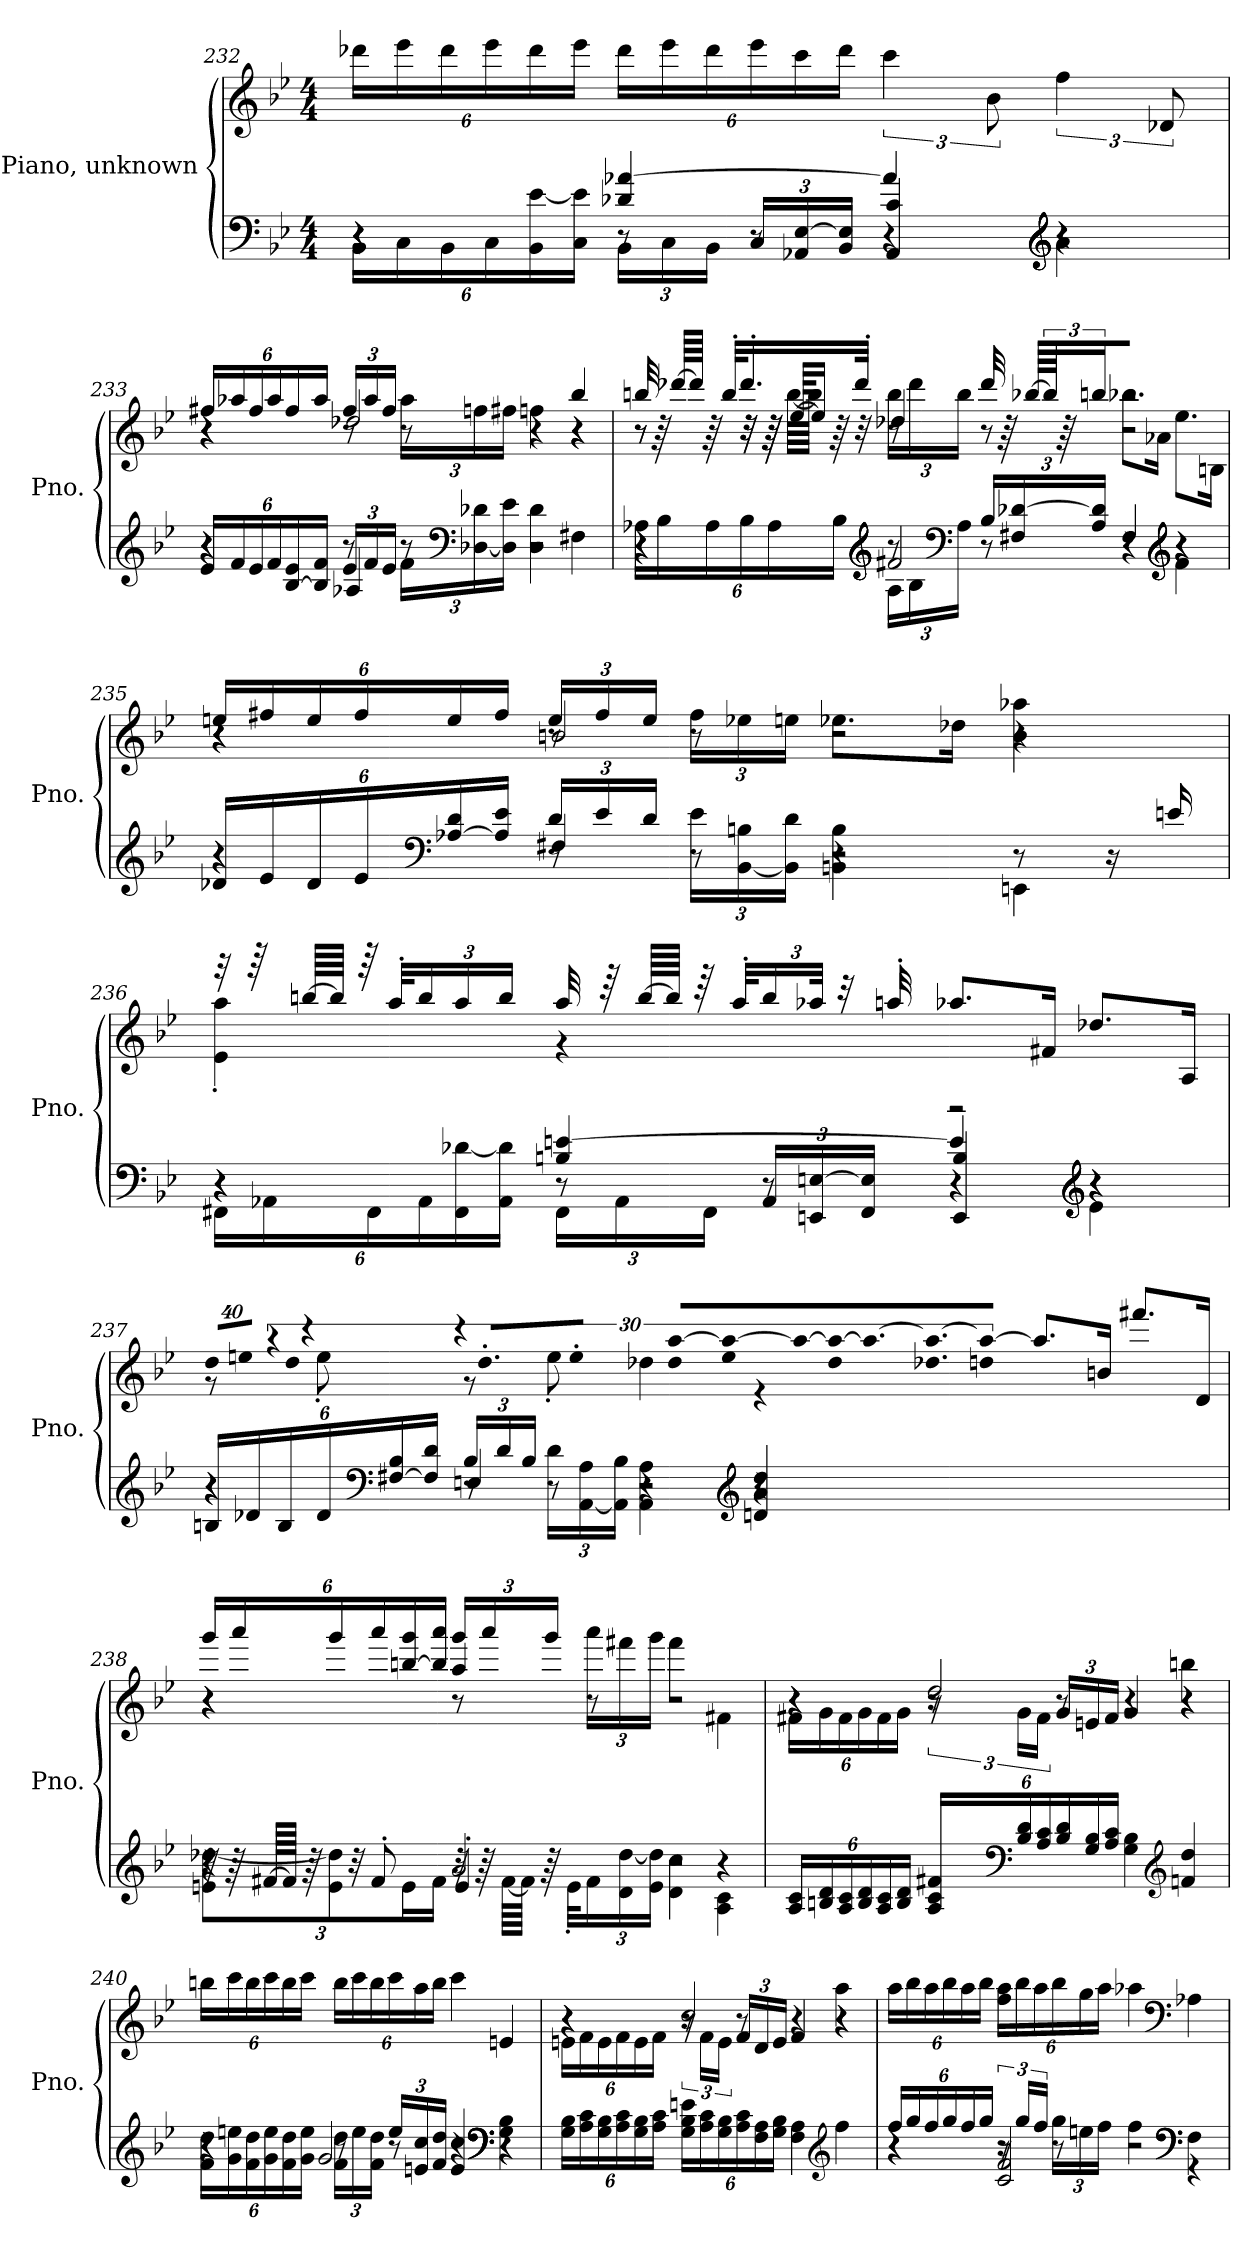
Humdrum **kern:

**kern	**kern
*part1	*part1
*staff2	*staff1
*I"Piano, unknown	*
*I'Pno.	*
!!LO:LB:g=z
*clefF4	*clefG2
*k[b-e-]	*k[b-e-]
*M4/4	*M4/4
=232	=232
*^	*
*	*Xbrackettup	*Xbrackettup
*	*^	*
4r	24BB-\LL	4r	24ddd-X\LL
.	24C\	.	24eee-\
.	24BB-\	.	24ddd-\
.	24C\	.	24eee-\
.	24BB-\ [24e-\	.	24ddd-\
.	24C\ 24e-\]JJ	.	24eee-\JJ
4d-X/ [4a-X/	24BB-\LL	8r	24ddd-\LL
.	24C\	.	24eee-\
.	24BB-\JJ	.	24ddd-\
.	8r	24C/LL	24eee-\
.	.	24AA-X/ [24E-/	24ccc\
.	.	24BB-/ 24E-/]JJ	24ddd-\JJ
*	*	*	*brackettup
4a-/]	4r	4AA-/ 4c/	6ccc\
.	.	.	12b-\
*clefG2	*	*	*
4r	4a-\	4r	6ff\
.	.	.	12d-X/
!!LO:LB:g=z
=233	=233	=233	=233
*	*	*	*Xbrackettup
*	*	*	*^
*	*	*	*	*^
24e-/LL	4r	4r	24ff#X/LL	4r	4r
24f/	.	.	24aa-X/	.	.
24e-/	.	.	24ff#/	.	.
24f/	.	.	24aa-/	.	.
[24B-/ 24e-/	.	.	24ff#/	.	.
24B-/] 24f/JJ	.	.	24aa-/JJ	.	.
24e-/LL	8r	4A-X/	24ff#/LL	8r	2dd-X/
24f/	.	.	24aa-/	.	.
24e-/JJ	.	.	24ff#/JJ	.	.
8r	24f\LL	.	8r	24aa-\LL	.
*clefF4	*	*	*	*	*
.	[24D-X\ 24d-X\	.	.	24ffn\	.
.	24D-\] 24e-\JJ	.	.	24ff#X\JJ	.
2r	4D-\ 4d-\	2r	4r	4ffn\	.
.	4F#X\	.	4bb-/	4r	4r
!!LO:PB:g=z	!!	!!
=234	=234	=234	=234	=234	=234
4r	24A-X\LL	4r	32bbn/	8r	8r
.	.	.	64r	.	.
.	24B-\	.	.	.	.
.	.	.	[64ddd-X/LLLL	.	.
.	.	.	64ddd-/JJJJ]	.	.
.	.	.	64r	.	.
.	24A-\	.	.	.	.
.	.	.	32bb'/KLL	.	.
.	24B-\	.	16.ddd-'/	32r	32r
.	.	.	.	64r	64r
.	24A-\	.	.	.	.
.	.	.	.	[64bb\LLLL	[64ee-/KKLL
.	.	.	.	64bb\JJJJ]	16ee-/JJ]
.	.	.	.	64r	.
.	24B-\JJ	.	.	.	.
.	.	.	32ddd-'/JJk	32r	.
*clefG2	*	*	*	*	*
2f#X/	24A-\LL	8r	8r	24bb\LL	4dd-X/
.	24B-\	.	.	24ddd-\	.
*clefF4	*	*	*	*	*
.	24A-\JJ	.	.	24bb\JJ	.
.	8r	24B-/LL	32ddd-/	8r	.
.	.	.	64r	.	.
.	.	24F#X/ [24d-X/	.	.	.
.	.	.	[64bb-X/LLLL	.	.
*	*	*	*brackettup	*	*
.	.	.	96bb-/JJJJ]	.	.
.	.	.	96r	.	.
.	.	24A-/ 24d-/]JJ	24bbn/	.	.
.	4r	4F#/	2r	8.bb-X\L	2r
.	.	.	.	16a-X\Jk	.
*clefG2	*	*	*	*	*
4r	4f#\	4r	.	8.ee-\L	.
.	.	.	.	16Bn\Jk	.
!!LO:LB:g=z	!!	!!
=235	=235	=235	=235	=235	=235
*	*	*	*Xbrackettup	*	*
24d-X/LL	4r	4r	24een/LL	4r	4r
24e-/	.	.	24ff#X/	.	.
24d-/	.	.	24ee/	.	.
24e-/	.	.	24ff#/	.	.
*clefF4	*	*	*	*	*
[24A-X/ 24d-/	.	.	24ee/	.	.
24A-/] 24e-/JJ	.	.	24ff#/JJ	.	.
24d-/LL	8r	4F#X/	24ee/LL	8r	2bn/
24e-/	.	.	24ff#/	.	.
24d-/JJ	.	.	24ee/JJ	.	.
8r	24e-\LL	.	8r	24ff#\LL	.
.	[24BB-\ 24Bn\	.	.	24ee-X\	.
.	24BB-\] 24d-\JJ	.	.	24een\JJ	.
4r	4BBn\ 4B\	2r	2r	8.ee-X\L	.
.	.	.	.	16dd-X\Jk	.
8r	4EEn\	.	.	4b\ 4aa-X\	4r
16r	.	.	.	.	.
16en/	.	.	.	.	.
*	*	*	*	*v	*v
!!LO:LB:g=z
=236	=236	=236	=236	=236
4r	24FF#X\LL	4r	32r	4e-\' 4aa\'
.	.	.	64r	.
.	24AA-X\	.	.	.
.	.	.	[64bbn/LLLL	.
.	.	.	64bb/JJJJ]	.
.	.	.	64r	.
.	24FF#\	.	.	.
.	.	.	32aa'/KLL	.
.	24AA-\	.	24bb/	.
.	24FF#\ [24d-X\	.	24aa/	.
.	24AA-\ 24d-\]JJ	.	24bb/JJ	.
4Bn/ [4en/	24FF#\LL	8r	32aa/	4r
.	.	.	64r	.
.	24AA-\	.	.	.
.	.	.	[64bb/LLLL	.
.	.	.	64bb/JJJJ]	.
.	.	.	64r	.
.	24FF#\JJ	.	.	.
.	.	.	32aa'/KLL	.
.	8r	24AA-/LL	24bb/	.
.	.	24EEn/ [24En/	48aa-X/JJk	.
.	.	.	32r	.
.	.	24FF#/ 24E/]JJ	.	.
.	.	.	32aan'/	.
4e/]	4r	4EE/ 4B/	8.aa-X/L	2r
.	.	.	16f#X/Jk	.
*clefG2	*	*	*	*
4r	4e\	4r	8.dd-X/L	.
.	.	.	16A/Jk	.
!!LO:LB:g=z	!!
=237	=237	=237	=237	=237
*	*	*	*brackettup	*
!	!	!	!LO:N:vis=32	!
24Bn/LL	4r	4r	640%23dd/LLL	8r
!	!	!	!LO:N:vis=32	!
.	.	.	640%23een/JJJ	.
24d-X/	.	.	.	.
!	!	!	!LO:N:vis=64	!
.	.	.	960%17r	.
24B/	.	.	.	.
!	!	!	!LO:N:vis=64	!
.	.	.	960%17dd/	.
!	!	!	!LO:N:vis=32	!
.	.	.	640%23r	.
24d-/	.	.	.	8ee'\
!	!	!	!LO:N:vis=64	!
.	.	.	960%17r	.
!	!	!	!LO:N:vis=32.	!
.	.	.	1920%103dd'/LLL	.
*clefF4	*	*	*	*
[24F#X/ 24B/	.	.	.	.
24F#/] 24d-/JJ	.	.	.	.
!	!	!	!LO:N:vis=32	!
.	.	.	640%23ee'/JJJ	.
24B/LL	8r	4En/	.	8r
*	*	*	*Xbrackettup	*
!	!	!	!LO:N:vis=32	!
.	.	.	640%23dd/ [640%23aa/LLL	.
!	!	!	!LO:N:vis=32	!
.	.	.	640%23ee/ 640%23aa/_	.
24d-/	.	.	.	.
!	!	!	!LO:N:vis=64	!
.	.	.	960%17aa/L_	.
24B/JJ	.	.	.	.
!	!	!	!LO:N:vis=64	!
.	.	.	960%17dd/ 960%17aa/_J	.
!	!	!	!LO:N:vis=32.	!
.	.	.	1920%103aa/_	.
8r	24d-\LL	.	.	8ee'\
!	!	!	!LO:N:vis=32.	!
.	.	.	1920%103dd-X/ 1920%103aa/_	.
.	[24AA\ 24A\	.	.	.
.	24AA\] 24B\JJ	.	.	.
!	!	!	!LO:N:vis=32	!
.	.	.	640%23ddn/ 640%23aa/_JJJ	.
4r	4AA\ 4A\	2r	.	4dd-X\
.	.	.	8.aa/L]	.
.	.	.	16bn/Jk	.
*clefG2	*	*	*	*
4dn/ 4a/ 4dd/	4r	.	.	4r
.	.	.	8.fff#X/L	.
.	.	.	16d/Jk	.
960ryy	960ryy	960ryy	.	960ryy
!!LO:LB:g=z
=238	=238	=238	=238	=238
*	*	*	*	*^
32r	12en\ [12dd-X\L	4r	24ggg/LL	4r	4r
64r	.	.	.	.	.
.	.	.	24aaa/	.	.
[64f#X/LLLL	.	.	.	.	.
64f#/JJJJ]	.	.	.	.	.
64r	.	.	.	.	.
.	12e\ 12dd-\]	.	24ggg/	.	.
32r	.	.	.	.	.
8f#'/	.	.	24aaa/	.	.
.	24e\L	.	[24bbn/ 24ggg/	.	.
.	24f#\JJ	.	24bb/] 24aaa/JJ	.	.
2a/	32r	4e'/	24ggg/LL	8r	4aa/
.	64r	.	.	.	.
.	.	.	24aaa/	.	.
.	[64f#\LLLL	.	.	.	.
.	64f#\JJJJ]	.	.	.	.
.	64r	.	.	.	.
.	.	.	24ggg/JJ	.	.
.	32e'\KLL	.	.	.	.
.	24f#\	.	8r	24aaa\LL	.
.	24d\ [24dd-\	.	.	24fff#X\	.
.	24e\ 24dd-\]JJ	.	.	24ggg\JJ	.
.	4d\ 4cc\	2r	2r	4fff#\	2r
4r	4A\ 4c\	.	.	4f#X\	.
*v	*v	*v	*	*	*
!!LO:LB:g=z	!!	!!
=239	=239	=239	=239
24A/ 24c/LL	4r	24f#X\LL	4r
24Bn/ 24d/	.	24g\	.
24A/ 24c/	.	24f#\	.
24B/ 24d/	.	24g\	.
24A/ 24c/	.	24f#\	.
24B/ 24d/JJ	.	24g\JJ	.
*	*	*brackettup	*
24A/ 24c/ 24f#X/LL	2dd/	24r	8r
*clefF4	*	*	*
24B/ 24d/	.	24g\LL	.
24A/ 24c/	.	24f#\JJ	.
*	*	*	*Xbrackettup
24B/ 24d/	.	8r	24g/LL
24G/ 24B/	.	.	24en/
24A/ 24c/JJ	.	.	24f#/JJ
4G\ 4B\	.	4r	4g/
*clefG2	*	*	*
4fn/ 4dd/	4r	4bbn\	4r
*	*v	*v	*v
!!LO:PB:g=z
=240	=240
*^	*
*	*^	*
4r	24f\ 24dd\LL	4r	24bbn\LL
.	24g\ 24een\	.	24ccc\
.	24f\ 24dd\	.	24bb\
.	24g\ 24ee\	.	24ccc\
.	24f\ 24dd\	.	24bb\
.	24g\ 24ee\JJ	.	24ccc\JJ
8r	24f\ 24dd\LL	2g/	24bb\LL
.	24ee\	.	24ccc\
.	24f\ 24dd\JJ	.	24bb\
24ee/LL	8r	.	24ccc\
24en/ 24cc/	.	.	24aa\
24f/ 24dd/JJ	.	.	24bb\JJ
4e/ 4cc/	4r	.	4ccc\
*clefF4	*	*	*
4r	4G\ 4B-\	4r	4en/
*v	*v	*v	*
=241	=241
*	*^
*	*	*^
24G\ 24B-\LL	4r	24en\LL	4r
24A\ 24c\	.	24f\	.
24G\ 24B-\	.	24e\	.
24A\ 24c\	.	24f\	.
24G\ 24B-\	.	24e\	.
24A\ 24c\JJ	.	24f\JJ	.
*	*	*brackettup	*
24G\ 24B-\ 24en\LL	2cc/	24r	8r
24A\ 24c\	.	24f\LL	.
24G\ 24B-\	.	24e\JJ	.
*	*	*	*Xbrackettup
24A\ 24c\	.	8r	24f/LL
24F\ 24A\	.	.	24d/
24G\ 24B-\JJ	.	.	24e/JJ
4F\ 4A\	.	4r	4f/
*clefG2	*	*	*
4ff\	4r	4aa\	4r
*	*v	*v	*v
!!LO:LB:g=z
=242	=242
*^	*
*	*^	*
24ff/LL	4r	4r	24aa\LL
24gg/	.	.	24bb-\
24ff/	.	.	24aa\
24gg/	.	.	24bb-\
24ff/	.	.	24aa\
24gg/JJ	.	.	24bb-\JJ
*brackettup	*	*	*
24r	8r	2c/ 2f/	24ff\ 24aa\LL
24gg/LL	.	.	24bb-\
24ff/JJ	.	.	24aa\
*	*Xbrackettup	*	*
8r	24gg\LL	.	24bb-\
.	24een\	.	24gg\
.	24ff\JJ	.	24aa\JJ
2r	4ff\	.	4aa-X\
*clefF4	*	*	*clefF4
.	4F\	4r	4A-X\
*v	*v	*v	*
=	=
*-	*-
